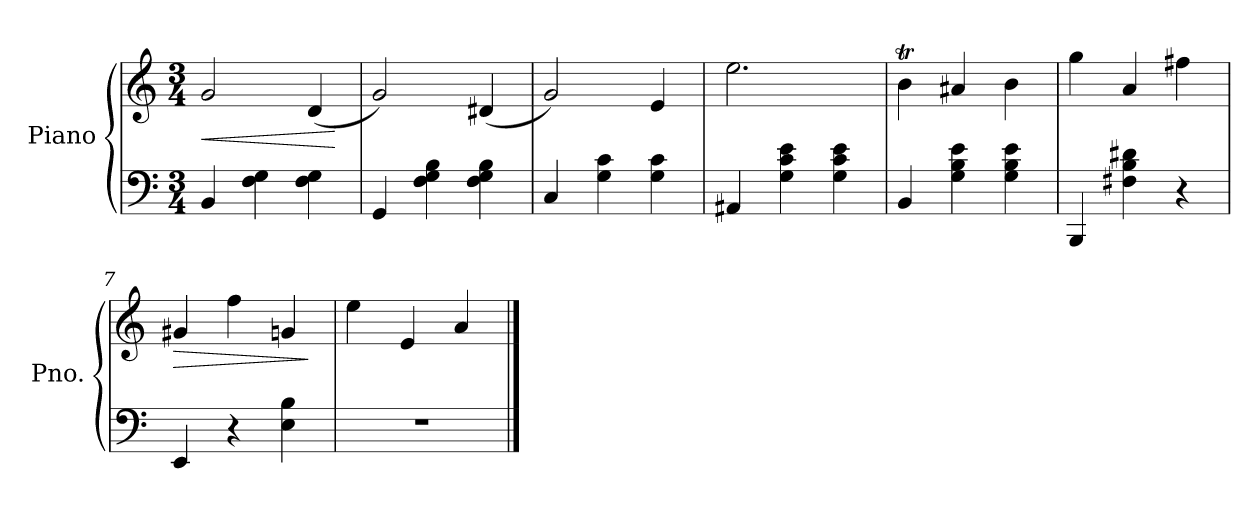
**kern	**kern	**dynam
*part1	*part1	*part1
*staff2	*staff1	*staff1/2
*I"Piano	*	*
*I'Pno.	*	*
*clefF4	*clefG2	*
*k[]	*k[]	*
*M3/4	*M3/4	*
*MM260	*MM260	*
=1	=1	=1
!	!	!LO:HP:b
4BB/	2g/	<
4F\ 4G\	.	.
4F\ 4G\	(<4d/	.
.	.	[
=2	=2	=2
4GG/	2g/)	.
4F\ 4G\ 4B\	.	.
4F\ 4G\ 4B\	(<4d#X/	.
=3	=3	=3
4C/	2g/)	.
4G\ 4c\	.	.
4G\ 4c\	4e/	.
=4	=4	=4
4AA#X/	2.ee\	.
4G\ 4c\ 4e\	.	.
4G\ 4c\ 4e\	.	.
=5	=5	=5
4BB/	4bt\	.
4G\ 4B\ 4e\	4a#X/	.
4G\ 4B\ 4e\	4b\	.
=6	=6	=6
4BBB/	4gg\	.
4F#X\ 4B\ 4d#X\	4a/	.
4r	4ff#X\	.
=7	=7	=7
!	!	!LO:HP:b
4EE/	4g#X/	>
4r	4ff\	.
4E\ 4B\	4gn/	.
.	.	]
=8	=8	=8
2.r	4ee\	.
.	4e/	.
.	4a/	.
==	==	==
*-	*-	*-
